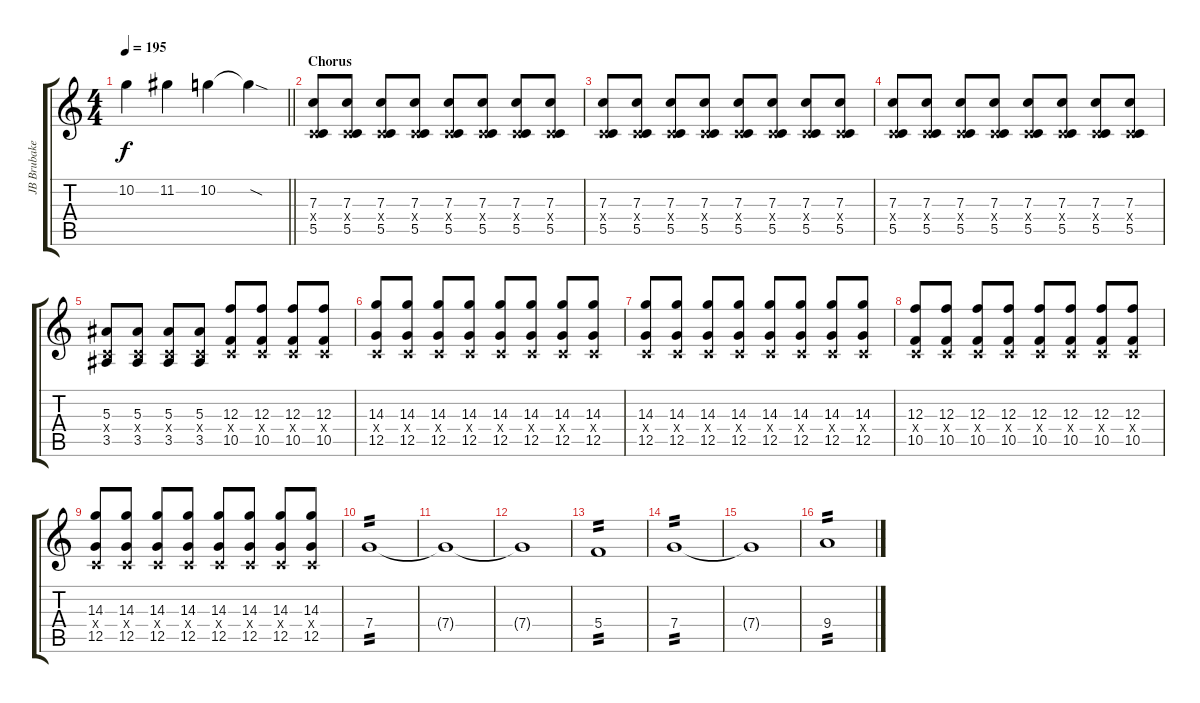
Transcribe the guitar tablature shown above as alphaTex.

\track ("JB Brubaker (Lead Guitar)" "JB Brubake") {instrument distortionguitar}
\staff {score tabs}
\tuning (D4 A3 F3 C3 G2 C2) {hide}
\ts (4 4)
\section ("" "")
\tempo 195
\clef g2
\barLineRight lightlight
\ks c
10.2.4{dy f} 11.2.4 10.2.4 10.2{sod t}.4 |
\section ("" "Chorus")
(7.3 0.4{x} 5.5).8 (7.3 0.4{x} 5.5).8 (7.3 0.4{x} 5.5).8 (7.3 0.4{x} 5.5).8 (7.3 0.4{x} 5.5).8 (7.3 0.4{x} 5.5).8 (7.3 0.4{x} 5.5).8 (7.3 0.4{x} 5.5).8 |
(7.3 0.4{x} 5.5).8 (7.3 0.4{x} 5.5).8 (7.3 0.4{x} 5.5).8 (7.3 0.4{x} 5.5).8 (7.3 0.4{x} 5.5).8 (7.3 0.4{x} 5.5).8 (7.3 0.4{x} 5.5).8 (7.3 0.4{x} 5.5).8 |
(7.3 0.4{x} 5.5).8 (7.3 0.4{x} 5.5).8 (7.3 0.4{x} 5.5).8 (7.3 0.4{x} 5.5).8 (7.3 0.4{x} 5.5).8 (7.3 0.4{x} 5.5).8 (7.3 0.4{x} 5.5).8 (7.3 0.4{x} 5.5).8 |
(5.3 0.4{x} 3.5).8 (5.3 0.4{x} 3.5).8 (5.3 0.4{x} 3.5).8 (5.3 0.4{x} 3.5).8 (12.3 0.4{x} 10.5).8 (12.3 0.4{x} 10.5).8 (12.3 0.4{x} 10.5).8 (12.3 0.4{x} 10.5).8 |
(14.3 0.4{x} 12.5).8 (14.3 0.4{x} 12.5).8 (14.3 0.4{x} 12.5).8 (14.3 0.4{x} 12.5).8 (14.3 0.4{x} 12.5).8 (14.3 0.4{x} 12.5).8 (14.3 0.4{x} 12.5).8 (14.3 0.4{x} 12.5).8 |
(14.3 0.4{x} 12.5).8 (14.3 0.4{x} 12.5).8 (14.3 0.4{x} 12.5).8 (14.3 0.4{x} 12.5).8 (14.3 0.4{x} 12.5).8 (14.3 0.4{x} 12.5).8 (14.3 0.4{x} 12.5).8 (14.3 0.4{x} 12.5).8 |
(12.3 0.4{x} 10.5).8 (12.3 0.4{x} 10.5).8 (12.3 0.4{x} 10.5).8 (12.3 0.4{x} 10.5).8 (12.3 0.4{x} 10.5).8 (12.3 0.4{x} 10.5).8 (12.3 0.4{x} 10.5).8 (12.3 0.4{x} 10.5).8 |
(14.3 0.4{x} 12.5).8 (14.3 0.4{x} 12.5).8 (14.3 0.4{x} 12.5).8 (14.3 0.4{x} 12.5).8 (14.3 0.4{x} 12.5).8 (14.3 0.4{x} 12.5).8 (14.3 0.4{x} 12.5).8 (14.3 0.4{x} 12.5).8 |
7.4.1{tp 2} |
7.4{t}.1 |
7.4{t}.1 |
5.4.1{tp 2} |
7.4.1{tp 2} |
7.4{t}.1 |
9.4.1{tp 2}
